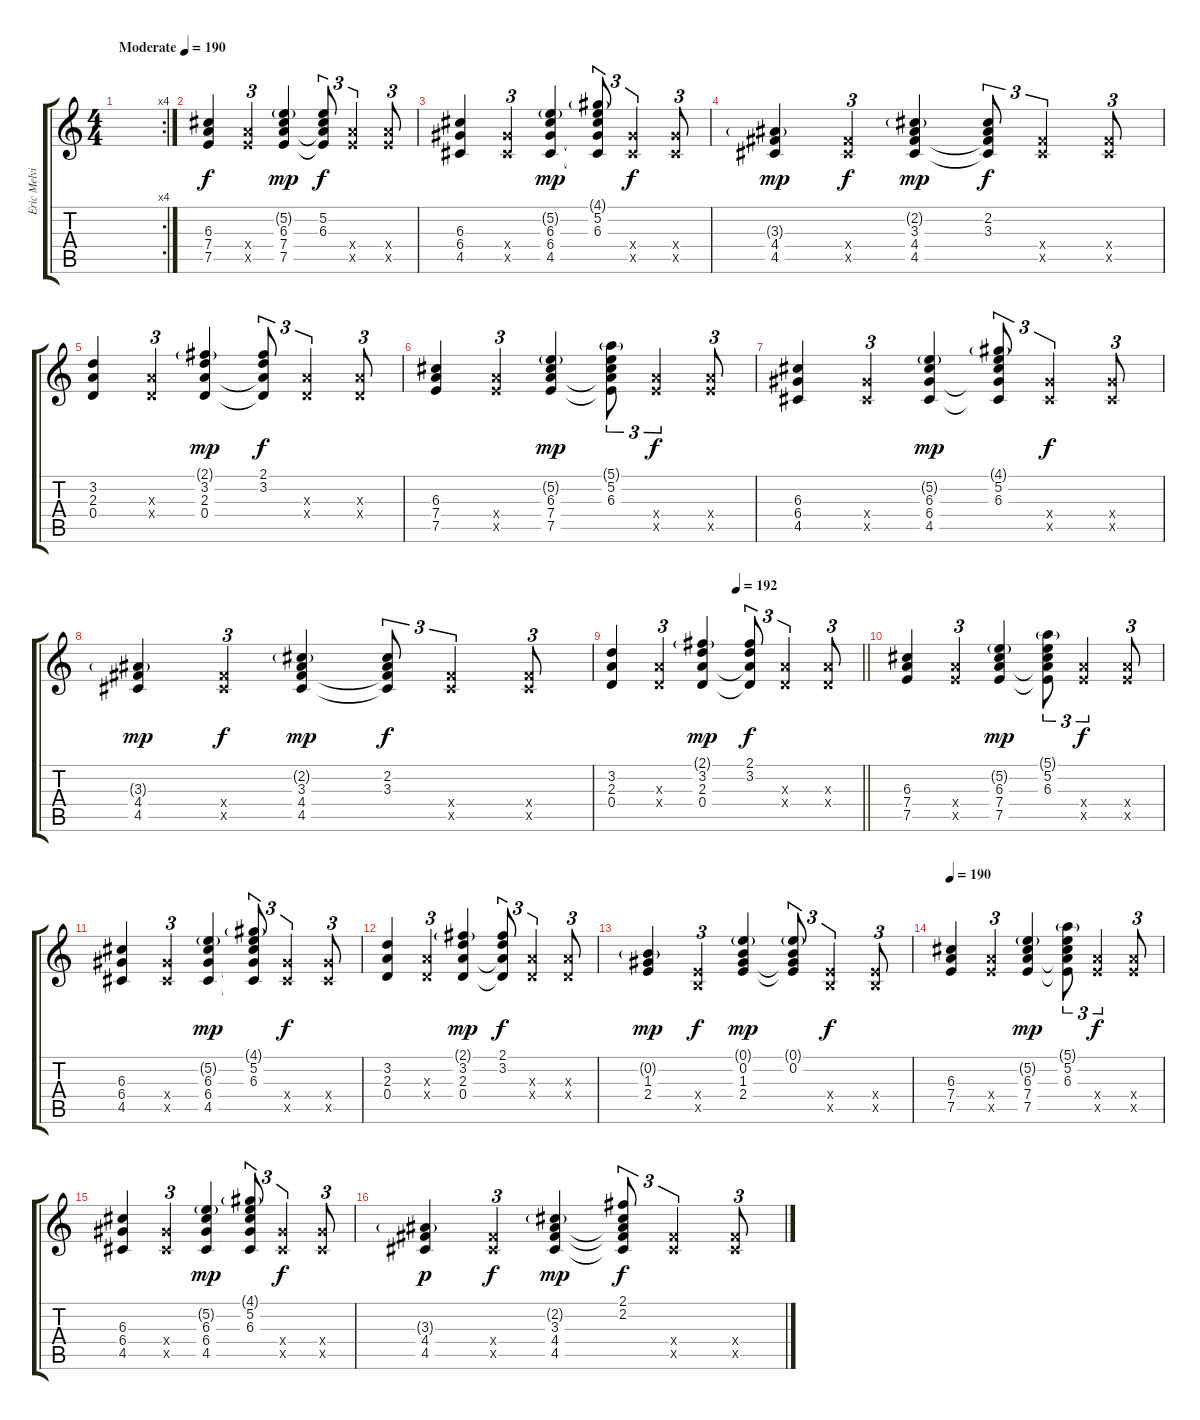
\track ("Eric Melvin" "Eric Melvi") {instrument electricguitarjazz}
\staff {score tabs}
\tuning (E4 B3 G3 D3 A2 E2) {hide}
\rc 4
\ts (4 4)
\tempo (190 "Moderate")
\clef g2
\ks c
|
(6.3 7.4 7.5).4 (7.4{x} 7.5{x}).4{tu (3 2)} (5.2{g} 6.3 7.4 7.5).4{dy mp} (5.2 6.3 7.4{t} 7.5{t}).8{tu (3 2) dy f} (7.4{x} 7.5{x}).4{tu (3 2)} (7.4{x} 7.5{x}).8{tu (3 2)} |
(6.3 6.4 4.5).4 (6.4{x} 4.5{x}).4{tu (3 2)} (5.2{g} 6.3 6.4 4.5).4{dy mp} (4.1{g} 5.2 6.3 6.4{t} 4.5{t}).8{tu (3 2)} (6.4{x} 4.5{x}).4{tu (3 2) dy f} (6.4{x} 4.5{x}).8{tu (3 2)} |
(3.3{g} 4.4 4.5).4{dy mp} (4.4{x} 4.5{x}).4{tu (3 2) dy f} (2.2{g} 3.3 4.4 4.5).4{dy mp} (2.2 3.3 4.4{t} 4.5{t}).8{tu (3 2) dy f} (4.4{x} 4.5{x}).4{tu (3 2)} (4.4{x} 4.5{x}).8{tu (3 2)} |
(3.2 2.3 0.4).4 (2.3{x} 0.4{x}).4{tu (3 2)} (2.1{g} 3.2 2.3 0.4).4{dy mp} (2.1 3.2 2.3{t} 0.4{t}).8{tu (3 2) dy f} (2.3{x} 0.4{x}).4{tu (3 2)} (2.3{x} 0.4{x}).8{tu (3 2)} |
(6.3 7.4 7.5).4 (7.4{x} 7.5{x}).4{tu (3 2)} (5.2{g} 6.3 7.4 7.5).4{dy mp} (5.1{g} 5.2 6.3 7.4{t} 7.5{t}).8{tu (3 2)} (7.4{x} 7.5{x}).4{tu (3 2) dy f} (7.4{x} 7.5{x}).8{tu (3 2)} |
(6.3 6.4 4.5).4 (6.4{x} 4.5{x}).4{tu (3 2)} (5.2{g} 6.3 6.4 4.5).4{dy mp} (4.1{g} 5.2 6.3 6.4{t} 4.5{t}).8{tu (3 2)} (6.4{x} 4.5{x}).4{tu (3 2) dy f} (6.4{x} 4.5{x}).8{tu (3 2)} |
(3.3{g} 4.4 4.5).4{dy mp} (4.4{x} 4.5{x}).4{tu (3 2) dy f} (2.2{g} 3.3 4.4 4.5).4{dy mp} (2.2 3.3 4.4{t} 4.5{t}).8{tu (3 2) dy f} (4.4{x} 4.5{x}).4{tu (3 2)} (4.4{x} 4.5{x}).8{tu (3 2)} |
\tempo (192 0.5)
\barLineRight lightlight
(3.2 2.3 0.4).4 (2.3{x} 0.4{x}).4{tu (3 2)} (2.1{g} 3.2 2.3 0.4).4{dy mp} (2.1 3.2 2.3{t} 0.4{t}).8{tu (3 2) dy f} (2.3{x} 0.4{x}).4{tu (3 2)} (2.3{x} 0.4{x}).8{tu (3 2)} |
\section ("" "")
(6.3 7.4 7.5).4 (7.4{x} 7.5{x}).4{tu (3 2)} (5.2{g} 6.3 7.4 7.5).4{dy mp} (5.1{g} 5.2 6.3 7.4{t} 7.5{t}).8{tu (3 2)} (7.4{x} 7.5{x}).4{tu (3 2) dy f} (7.4{x} 7.5{x}).8{tu (3 2)} |
(6.3 6.4 4.5).4 (6.4{x} 4.5{x}).4{tu (3 2)} (5.2{g} 6.3 6.4 4.5).4{dy mp} (4.1{g} 5.2 6.3 6.4{t} 4.5{t}).8{tu (3 2)} (6.4{x} 4.5{x}).4{tu (3 2) dy f} (6.4{x} 4.5{x}).8{tu (3 2)} |
(3.2 2.3 0.4).4 (2.3{x} 0.4{x}).4{tu (3 2)} (2.1{g} 3.2 2.3 0.4).4{dy mp} (2.1 3.2 2.3{t} 0.4{t}).8{tu (3 2) dy f} (2.3{x} 0.4{x}).4{tu (3 2)} (2.3{x} 0.4{x}).8{tu (3 2)} |
(0.2{g} 1.3 2.4).4{dy mp} (2.4{x} 2.5{x}).4{tu (3 2) dy f} (0.1{g} 0.2 1.3 2.4).4{dy mp} (0.1{g} 0.2 1.3{t} 2.4{t}).8{tu (3 2)} (2.4{x} 2.5{x}).4{tu (3 2) dy f} (2.4{x} 2.5{x}).8{tu (3 2)} |
\tempo 190
(6.3 7.4 7.5).4 (7.4{x} 7.5{x}).4{tu (3 2)} (5.2{g} 6.3 7.4 7.5).4{dy mp} (5.1{g} 5.2 6.3 7.4{t} 7.5{t}).8{tu (3 2)} (7.4{x} 7.5{x}).4{tu (3 2) dy f} (7.4{x} 7.5{x}).8{tu (3 2)} |
(6.3 6.4 4.5).4 (6.4{x} 4.5{x}).4{tu (3 2)} (5.2{g} 6.3 6.4 4.5).4{dy mp} (4.1{g} 5.2 6.3 6.4{t} 4.5{t}).8{tu (3 2)} (6.4{x} 4.5{x}).4{tu (3 2) dy f} (6.4{x} 4.5{x}).8{tu (3 2)} |
(3.3{g} 4.4 4.5).4{dy p} (4.4{x} 4.5{x}).4{tu (3 2) dy f} (2.2{g} 3.3 4.4 4.5).4{dy mp} (2.1 2.2 3.3{t} 4.4{t} 4.5{t}).8{tu (3 2) dy f} (4.4{x} 4.5{x}).4{tu (3 2)} (4.4{x} 4.5{x}).8{tu (3 2)}
